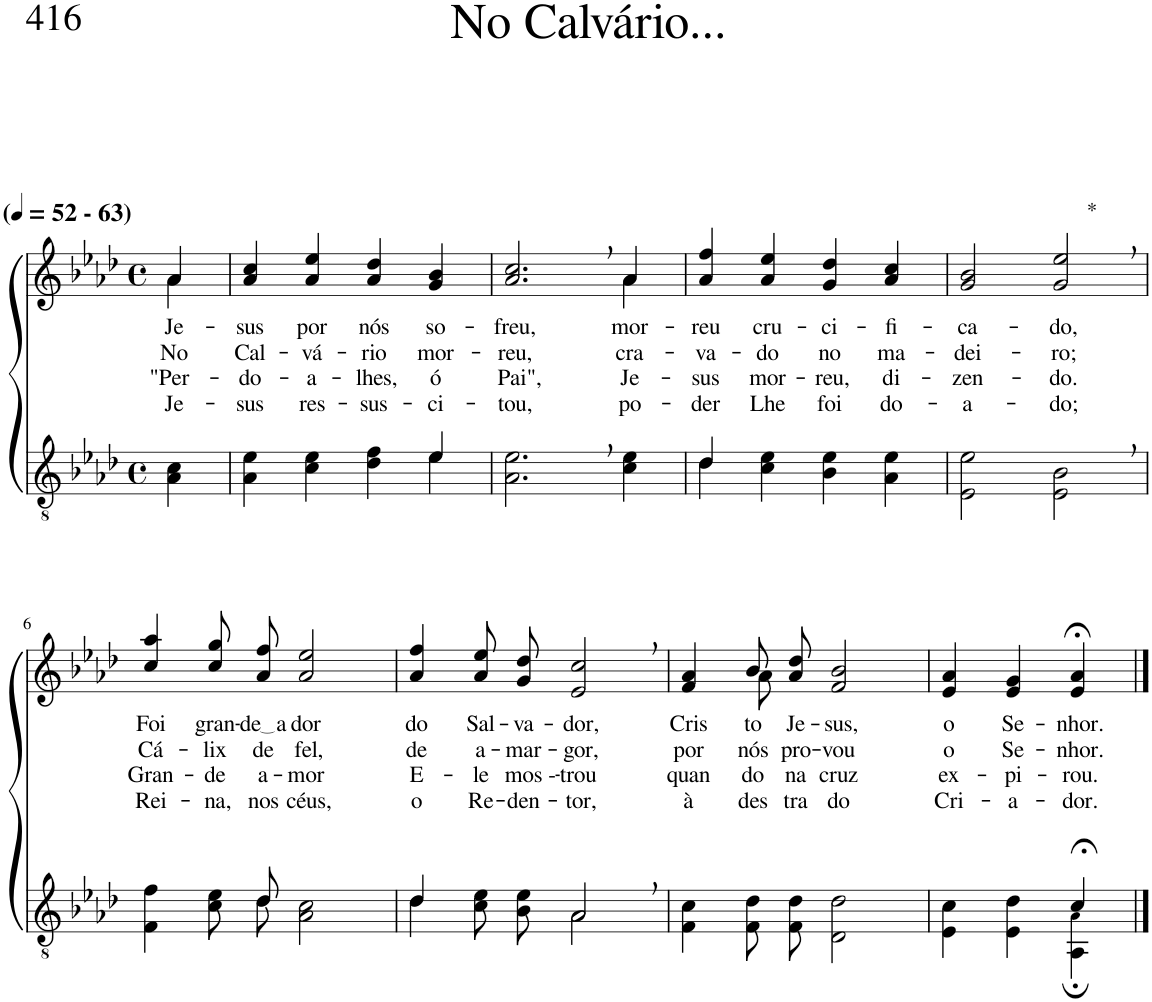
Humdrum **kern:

**kern	**kern	**text	**text	**text	**text
*part2	*part1	*part1	*part1	*part1	*part1
*staff2	*staff1	*staff1	*staff1	*staff1	*staff1
*I"Parte III e IV	*I"Parte I e II	*	*	*	*
*clefGv2	*clefG2	*	*	*	*
*Trd3c5	*Trd3c5	*	*	*	*
*k[b-e-a-d-]	*k[b-e-a-d-]	*	*	*	*
*M4/4	*M4/4	*	*	*	*
*met(c)	*met(c)	*	*	*	*
*MM52	*MM52	*	*	*	*
=1	=1	=1	=1	=1	=1
*	*^	*	*	*	*
!	!LO:TX:a:B:t=(	!	!	!	!	!
!	!LO:TX:a:B:t=- 63)	!	!	!	!	!
!	!	!	!LO:LY:b	!LO:LY:b	!LO:LY:b	!LO:LY:b
4A-\ 4c\	4a-/	4a-\	Je-	No	"Per-	Je-
=2	=2	=2	=2	=2	=2	=2
*^	*	*	*	*	*	*
!	!	!	!	!LO:LY:b	!LO:LY:b	!LO:LY:b	!LO:LY:b
*	*	*v	*v	*	*	*	*
2.ryy	4A-\ 4e-\	4a-/ 4cc/	-sus	Cal-	-do-	-sus
!	!	!	!LO:LY:b	!LO:LY:b	!LO:LY:b	!LO:LY:b
.	4c\ 4e-\	4a-/ 4ee-/	por	-vá-	-a-	res-
!	!	!	!LO:LY:b	!LO:LY:b	!LO:LY:b	!LO:LY:b
.	4d-\ 4f\	4a-/ 4dd-/	nós	-rio	-lhes,	-sus-
!	!	!	!LO:LY:b	!LO:LY:b	!LO:LY:b	!LO:LY:b
4e-/	4e-\	4g/ 4b-/	so-	mor-	ó	-ci-
=3	=3	=3	=3	=3	=3	=3
!	!	!	!LO:LY:b	!LO:LY:b	!LO:LY:b	!LO:LY:b
*v	*v	*^	*	*	*	*
2.A-\, 2.e-\,	2.a-/, 2.cc/,	2.ryy	-freu,	-reu,	Pai",	-tou,
!	!	!	!LO:LY:b	!LO:LY:b	!LO:LY:b	!LO:LY:b
4c\ 4e-\	4a-/	4a-\	mor-	cra-	Je-	po-
=4	=4	=4	=4	=4	=4	=4
*^	*	*	*	*	*	*
!	!	!	!	!LO:LY:b	!LO:LY:b	!LO:LY:b	!LO:LY:b
*	*	*v	*v	*	*	*	*
4d-/	4d-\	4a-/ 4ff/	-reu	-va-	-sus	-der
!	!	!	!LO:LY:b	!LO:LY:b	!LO:LY:b	!LO:LY:b
2.ryy	4c\ 4e-\	4a-/ 4ee-/	cru-	-do	mor-	Lhe
!	!	!	!LO:LY:b	!LO:LY:b	!LO:LY:b	!LO:LY:b
.	4B-\ 4e-\	4g/ 4dd-/	-ci-	no	-reu,	foi
!	!	!	!LO:LY:b	!LO:LY:b	!LO:LY:b	!LO:LY:b
.	4A-\ 4e-\	4a-/ 4cc/	-fi-	ma-	di-	do-
=5	=5	=5	=5	=5	=5	=5
!	!	!	!LO:LY:b	!LO:LY:b	!LO:LY:b	!LO:LY:b
*v	*v	*	*	*	*	*
2E-\ 2e-\	2g/ 2b-/	-ca-	-dei-	-zen-	-a-
!	!LO:TX:a:t=*	!	!	!	!
!	!	!LO:LY:b	!LO:LY:b	!LO:LY:b	!LO:LY:b
2E-\, 2B-\,	2g/, 2ee-/,	-do,	-ro;	-do.	-do;
!!LO:LB:g=z
=6	=6	=6	=6	=6	=6
*^	*	*	*	*	*
!	!	!	!LO:LY:b	!LO:LY:b	!LO:LY:b	!LO:LY:b
4.ryy	4F\ 4f\	4cc/ 4aa-/	Foi	Cá-	Gran-	Rei-
!	!	!	!LO:LY:b	!LO:LY:b	!LO:LY:b	!LO:LY:b
.	8c\ 8e-\L	8cc\ 8gg\L	gran-	-lix	-de	-na,
!	!	!	!LO:LY:b	!LO:LY:b	!LO:LY:b	!LO:LY:b
8d-/	8d-\J	8a-\ 8ff\J	de a	de	a-	nos
!	!	!	!LO:LY:b	!LO:LY:b	!LO:LY:b	!LO:LY:b
2ryy	2A-\ 2c\	2a-/ 2ee-/	dor	fel,	-mor	céus,
=7	=7	=7	=7	=7	=7	=7
!	!	!	!LO:LY:b	!LO:LY:b	!LO:LY:b	!LO:LY:b
4d-\	4d-/	4a-/ 4ff/	do	de	E-	o
!	!	!	!LO:LY:b	!LO:LY:b	!LO:LY:b	!LO:LY:b
8c\ 8e-\L	4ryy	8a-\ 8ee-\L	Sal-	a-	-le	Re-
!	!	!	!LO:LY:b	!LO:LY:b	!LO:LY:b	!LO:LY:b
8B-\ 8e-\J	.	8g\ 8dd-\J	-va-	-mar-	mos --	-den-
!	!	!	!LO:LY:b	!LO:LY:b	!LO:LY:b	!LO:LY:b
2A-,\	2A-/	2e-/, 2cc/,	-dor,	-gor,	-trou	-tor,
=8	=8	=8	=8	=8	=8	=8
!	!	!	!LO:LY:b	!LO:LY:b	!LO:LY:b	!LO:LY:b
*v	*v	*^	*	*	*	*
4F\ 4c\	4f/ 4a-/	4ryy	Cris-	por	quan-	à
!	!	!	!LO:LY:b	!LO:LY:b	!LO:LY:b	!LO:LY:b
8F/ 8d-/L	8b-\L	8a-\	-to	nós	-do	des-
!	!	!	!LO:LY:b	!LO:LY:b	!LO:LY:b	!LO:LY:b
8F/ 8d-/J	8a-\ 8dd-\J	2ryy	Je-	pro-	na	-tra
!	!	!	!LO:LY:b	!LO:LY:b	!LO:LY:b	!LO:LY:b
2D-\ 2d-\	2f/ 2b-/	.	-sus,	-vou	cruz	do
.	.	8ryy	.	.	.	.
=9	=9	=9	=9	=9	=9	=9
*^	*	*	*	*	*	*
!	!	!	!	!LO:LY:b	!LO:LY:b	!LO:LY:b	!LO:LY:b
*	*	*v	*v	*	*	*	*
2ryy	4E-\ 4c\	4e-/ 4a-/	o	o	ex-	Cri-
!	!	!	!LO:LY:b	!LO:LY:b	!LO:LY:b	!LO:LY:b
.	4E-\ 4d-\	4e-/ 4g/	Se-	Se-	-pi-	-a-
!	!	!	!LO:LY:b	!LO:LY:b	!LO:LY:b	!LO:LY:b
4c;</	4AA-\; 4A-!\;	4e-/;< 4a-/;<	-nhor.	-nhor.	-rou.	-dor.
*v	*v	*	*	*	*	*
==	==	==	==	==	==
*-	*-	*-	*-	*-	*-
